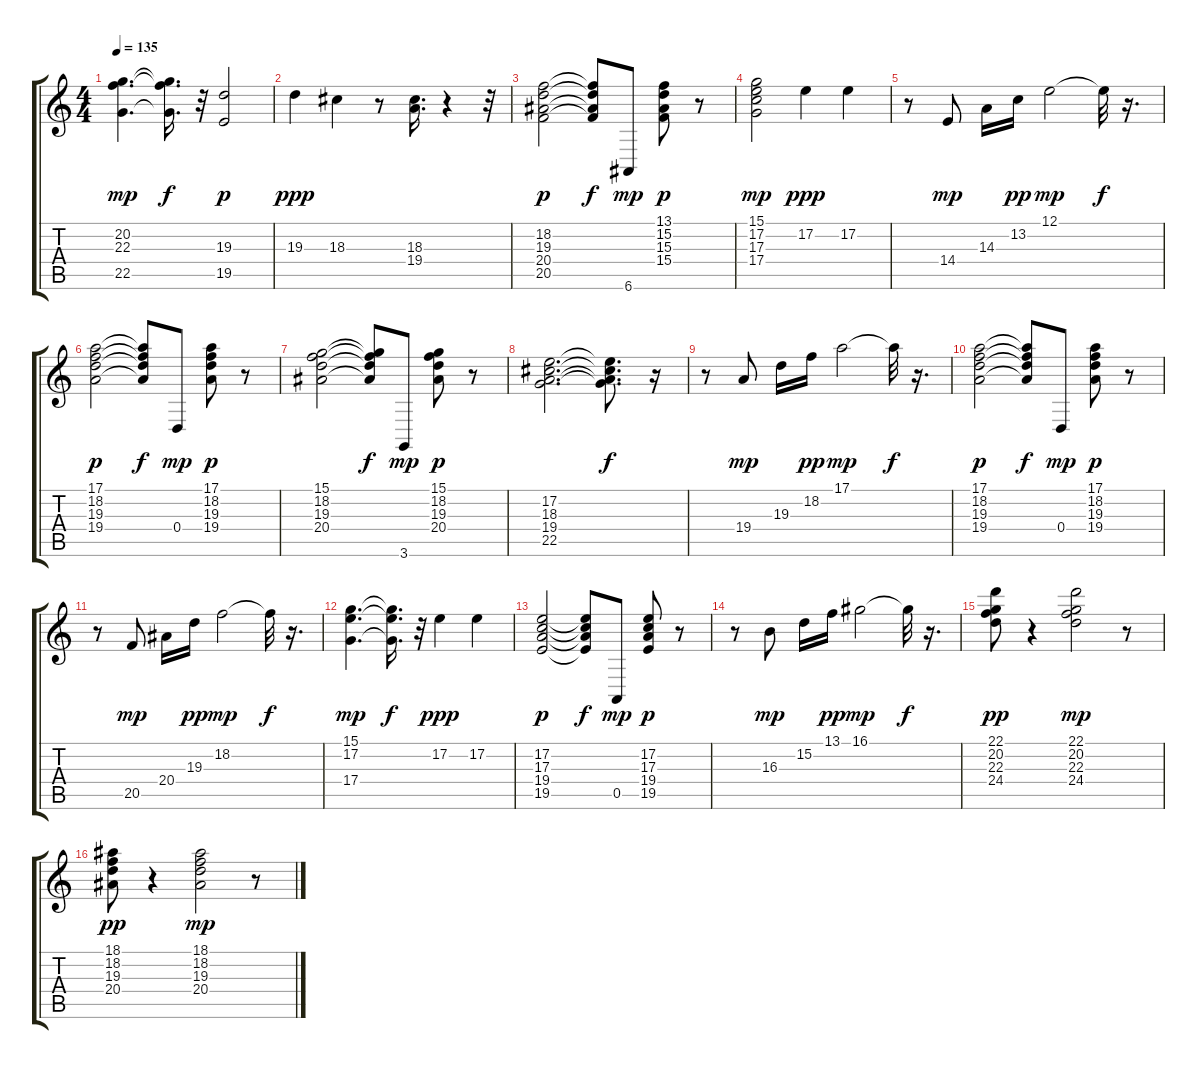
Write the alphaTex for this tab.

\track "" {instrument rockorgan}
\staff {score tabs}
\tuning (E4 B3 G3 D3 A2 E2) {hide}
\ts (4 4)
\tempo 135
\clef g2
\ks c
(20.2 22.3 22.5).4{d dy mp} (20.2{t} 22.3{t} 22.5{t}).16{d dy f} r.32 (19.3 19.5).2{dy p} |
19.3.4{dy ppp} 18.3.4 r.8 (18.3 19.4).16{d} r.4 r.32 |
(18.2 19.3 20.4 20.5).2{dy p} (18.2{t} 19.3{t} 20.4{t} 20.5{t}).8{dy f} 6.6.8{dy mp} (13.1 15.2 15.3 15.4).8{dy p} r.8 |
(15.1 17.2 17.3 17.4).2{dy mp} 17.2.4{dy ppp} 17.2.4 |
r.8 14.4.8{dy mp} 14.3.16 13.2.16{dy pp} 12.1.2{dy mp} 12.1{t}.32{dy f} r.16{d} |
(17.1 18.2 19.3 19.4).2{dy p} (17.1{t} 18.2{t} 19.3{t} 19.4{t}).8{dy f} 0.4.8{dy mp} (17.1 18.2 19.3 19.4).8{dy p} r.8 |
(15.1 18.2 19.3 20.4).2 (15.1{t} 18.2{t} 19.3{t} 20.4{t}).8{dy f} 3.6.8{dy mp} (15.1 18.2 19.3 20.4).8{dy p} r.8 |
(17.2 18.3 19.4 22.5).2{d} (17.2{t} 18.3{t} 19.4{t} 22.5{t}).8{d dy f} r.16 |
r.8 19.4.8{dy mp} 19.3.16 18.2.16{dy pp} 17.1.2{dy mp} 17.1{t}.32{dy f} r.16{d} |
(17.1 18.2 19.3 19.4).2{dy p} (17.1{t} 18.2{t} 19.3{t} 19.4{t}).8{dy f} 0.4.8{dy mp} (17.1 18.2 19.3 19.4).8{dy p} r.8 |
r.8 20.5.8{dy mp} 20.4.16 19.3.16{dy pp} 18.2.2{dy mp} 18.2{t}.32{dy f} r.16{d} |
(15.1 17.2 17.4).4{d dy mp} (15.1{t} 17.2{t} 17.4{t}).16{d dy f} r.32 17.2.4{dy ppp} 17.2.4 |
(17.2 17.3 19.4 19.5).2{dy p} (17.2{t} 17.3{t} 19.4{t} 19.5{t}).8{dy f} 0.5.8{dy mp} (17.2 17.3 19.4 19.5).8{dy p} r.8 |
r.8 16.3.8{dy mp} 15.2.16 13.1.16{dy pp} 16.1.2{dy mp} 16.1{t}.32{dy f} r.16{d} |
(22.1 20.2 22.3 24.4).8{dy pp} r.4 (22.1 20.2 22.3 24.4).2{dy mp} r.8 |
(18.1 18.2 19.3 20.4).8{dy pp} r.4 (18.1 18.2 19.3 20.4).2{dy mp} r.8
